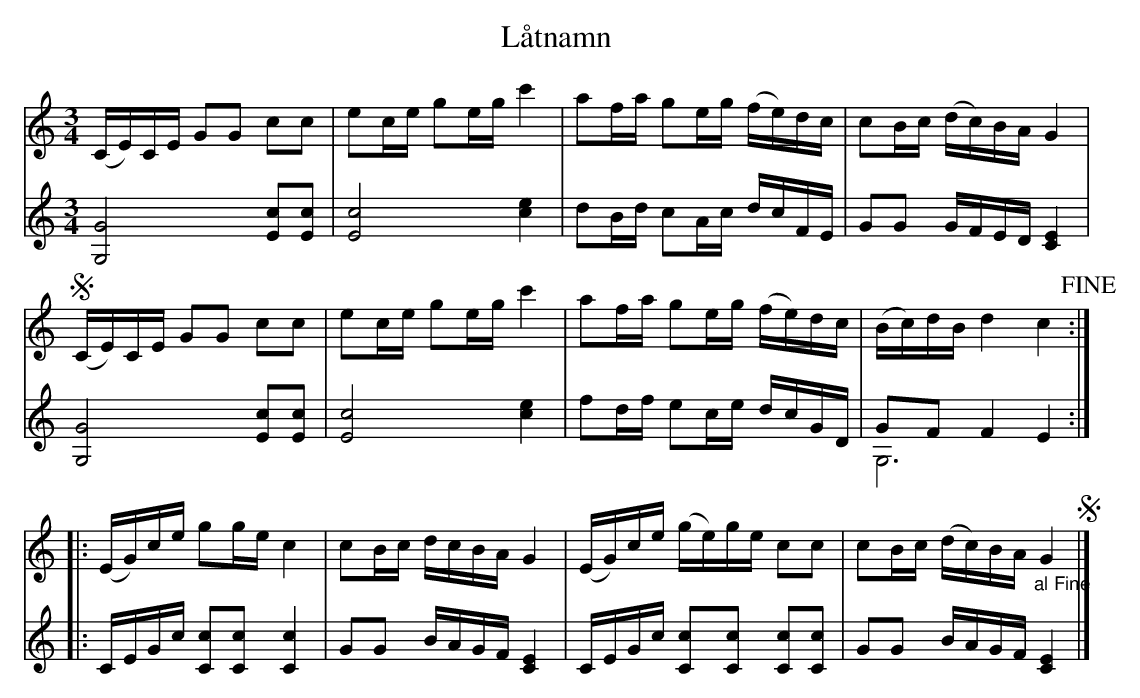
X:1
T: Låtnamn
M: 3/4
L: 1/16
K: C
V: 1
(CE)CE G2G2 c2c2 | e2ce g2eg c'4 | a2fa g2eg (fe)dc | c2Bc (dc)BA G4 | S
(CE)CE G2G2 c2c2 | e2ce g2eg c'4 | a2fa g2eg (fe)dc | (Bc)dB d4 c4 !fine! ::
(EG)ce g2ge c4 | c2Bc dcBA G4 | (EG)ce (ge)ge c2c2 | c2Bc (dc)BA "_al Fine"G4 S |]
V: 2
[G,G]8 [E2c2][c2E2] | [cE]8  [ec]4 | d2Bd c2Ac dcFE | G2G2 GFED [C4E4] |
[G,G]8 [E2c2][c2E2] | [cE]8  [ec]4 | f2df e2ce dcGD | G2F2 F4 E4 & G,12 ::
CEGc [c2C2][C2c2] [C4c4] | G2G2 BAGF [EC]4 | CEGc [c2C2][C2c2] [c2C2][c2C2] | G2G2 BAGF [EC]4 |]
